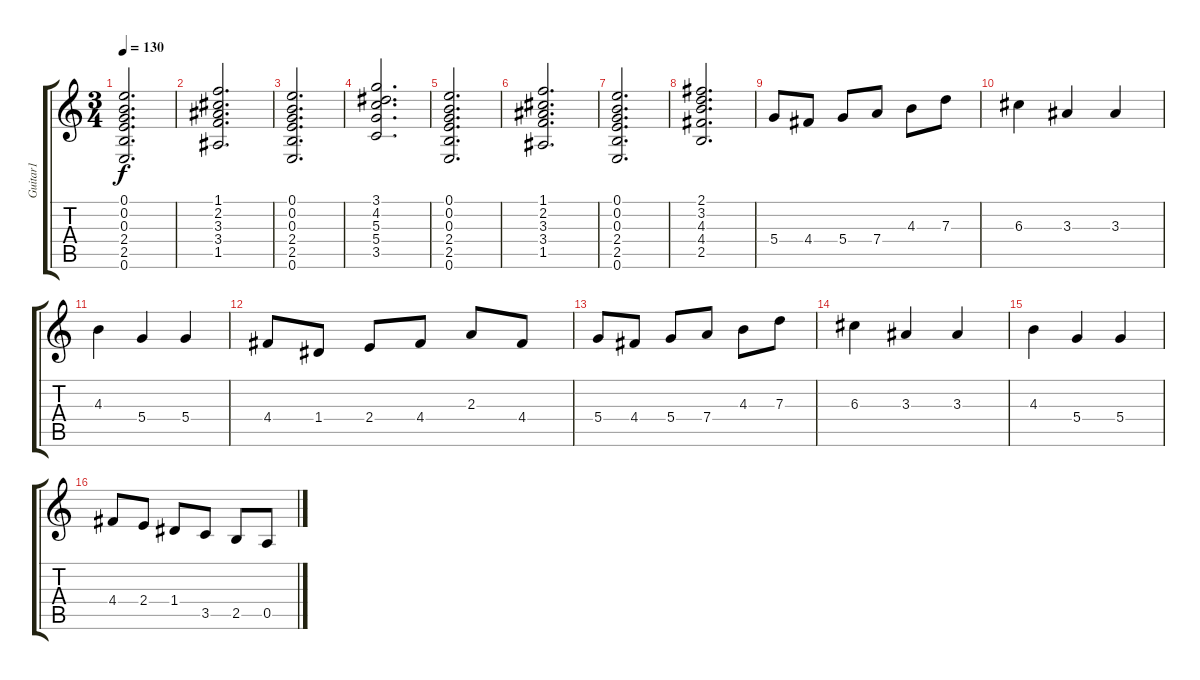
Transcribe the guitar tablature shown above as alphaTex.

\track ("Guitar1" "Guitar1") {instrument distortionguitar}
\staff {score tabs}
\tuning (E4 B3 G3 D3 A2 E2) {hide}
\ts (3 4)
\tempo 130
\clef g2
\ks c
(0.1 0.2 0.3 2.4 2.5 0.6).2{d dy f} |
(1.1 2.2 3.3 3.4 1.5).2{d} |
(0.1 0.2 0.3 2.4 2.5 0.6).2{d} |
(3.1 4.2 5.3 5.4 3.5).2{d} |
(0.1 0.2 0.3 2.4 2.5 0.6).2{d} |
(1.1 2.2 3.3 3.4 1.5).2{d} |
(0.1 0.2 0.3 2.4 2.5 0.6).2{d} |
(2.1 3.2 4.3 4.4 2.5).2{d} |
5.4.8{volume 16} 4.4.8 5.4.8 7.4.8 4.3.8 7.3.8 |
6.3.4 3.3.4 3.3.4 |
4.3.4 5.4.4 5.4.4 |
4.4.8 1.4.8 2.4.8 4.4.8 2.3.8 4.4.8 |
5.4.8 4.4.8 5.4.8 7.4.8 4.3.8 7.3.8 |
6.3.4 3.3.4 3.3.4 |
4.3.4 5.4.4 5.4.4 |
4.4.8 2.4.8 1.4.8 3.5.8 2.5.8 0.5.8
